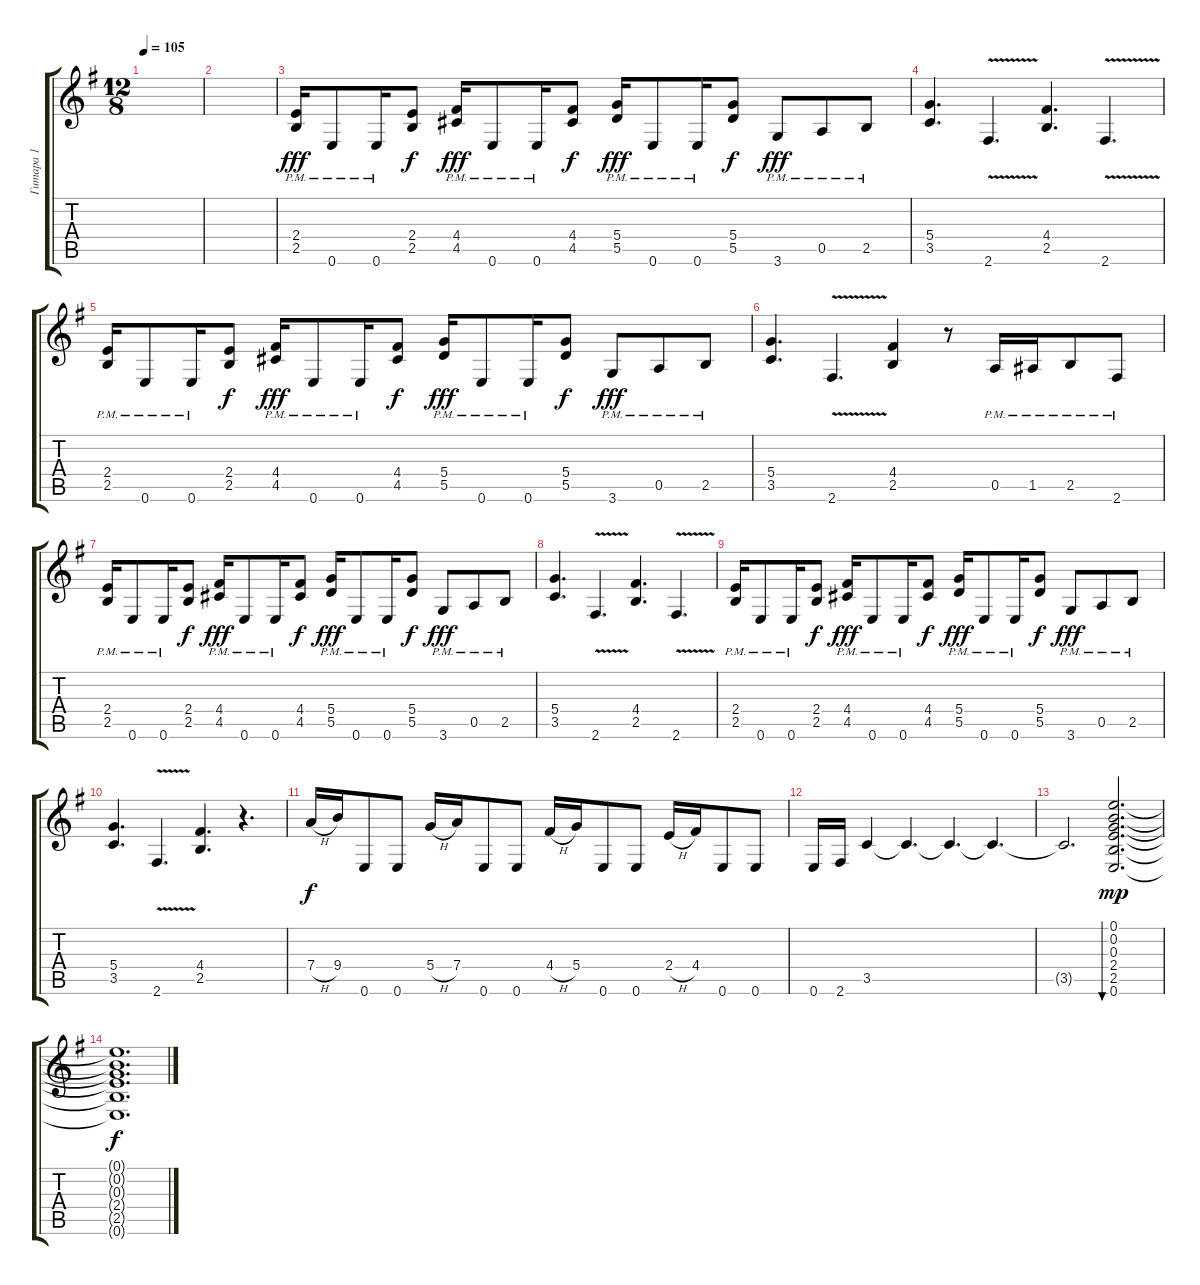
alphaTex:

\track ("Гитара 1" "Гитара 1") {instrument acousticguitarsteel}
\staff {score tabs}
\tuning (E4 B3 G3 D3 A2 E2) {hide}
\ts (12 8)
\tempo 105
\clef g2
\ks eminor
|
|
(2.4{pm} 2.5{pm}).16{dy fff instrument distortionguitar} 0.6{pm}.8 0.6{pm}.16 (2.4 2.5).8{dy f} (4.4{pm} 4.5{pm}).16{dy fff} 0.6{pm}.8 0.6{pm}.16 (4.4 4.5).8{dy f} (5.4{pm} 5.5{pm}).16{dy fff} 0.6{pm}.8 0.6{pm}.16 (5.4 5.5).8{dy f} 3.6{pm}.8{dy fff} 0.5{pm}.8 2.5{pm}.8 |
(5.4 3.5).4{d instrument distortionguitar} 2.6{v}.4{d} (4.4 2.5).4{d} 2.6{v}.4{d} |
(2.4{pm} 2.5{pm}).16{instrument distortionguitar} 0.6{pm}.8 0.6{pm}.16 (2.4 2.5).8{dy f} (4.4{pm} 4.5{pm}).16{dy fff} 0.6{pm}.8 0.6{pm}.16 (4.4 4.5).8{dy f} (5.4{pm} 5.5{pm}).16{dy fff} 0.6{pm}.8 0.6{pm}.16 (5.4 5.5).8{dy f} 3.6{pm}.8{dy fff} 0.5{pm}.8 2.5{pm}.8 |
(5.4 3.5).4{d instrument distortionguitar} 2.6{v}.4{d} (4.4 2.5).4 r.8 0.5{pm}.16 1.5{pm}.16 2.5{pm}.8 2.6{pm}.8 |
(2.4{pm} 2.5{pm}).16{instrument distortionguitar} 0.6{pm}.8 0.6{pm}.16 (2.4 2.5).8{dy f} (4.4{pm} 4.5{pm}).16{dy fff} 0.6{pm}.8 0.6{pm}.16 (4.4 4.5).8{dy f} (5.4{pm} 5.5{pm}).16{dy fff} 0.6{pm}.8 0.6{pm}.16 (5.4 5.5).8{dy f} 3.6{pm}.8{dy fff} 0.5{pm}.8 2.5{pm}.8 |
(5.4 3.5).4{d instrument distortionguitar} 2.6{v}.4{d} (4.4 2.5).4{d} 2.6{v}.4{d} |
(2.4{pm} 2.5{pm}).16{instrument distortionguitar} 0.6{pm}.8 0.6{pm}.16 (2.4 2.5).8{dy f} (4.4{pm} 4.5{pm}).16{dy fff} 0.6{pm}.8 0.6{pm}.16 (4.4 4.5).8{dy f} (5.4{pm} 5.5{pm}).16{dy fff} 0.6{pm}.8 0.6{pm}.16 (5.4 5.5).8{dy f} 3.6{pm}.8{dy fff} 0.5{pm}.8 2.5{pm}.8 |
(5.4 3.5).4{d instrument distortionguitar} 2.6{v}.4{d} (4.4 2.5).4{d} r.4{d} |
7.4{h}.16{dy f instrument acousticguitarsteel} 9.4.16 0.6.8 0.6.8 5.4{h}.16 7.4.16 0.6.8 0.6.8 4.4{h}.16 5.4.16 0.6.8 0.6.8 2.4{h}.16 4.4.16 0.6.8 0.6.8 |
0.6.16 2.6.16 3.5.4 3.5{t}.4{d} 3.5{t}.4{d} 3.5{t}.4{d} |
3.5{t}.2{d} (0.1 0.2 0.3 2.4 2.5 0.6).2{d bu 240 dy mp} |
(0.1{t} 0.2{t} 0.3{t} 2.4{t} 2.5{t} 0.6{t}).1{d dy f}
